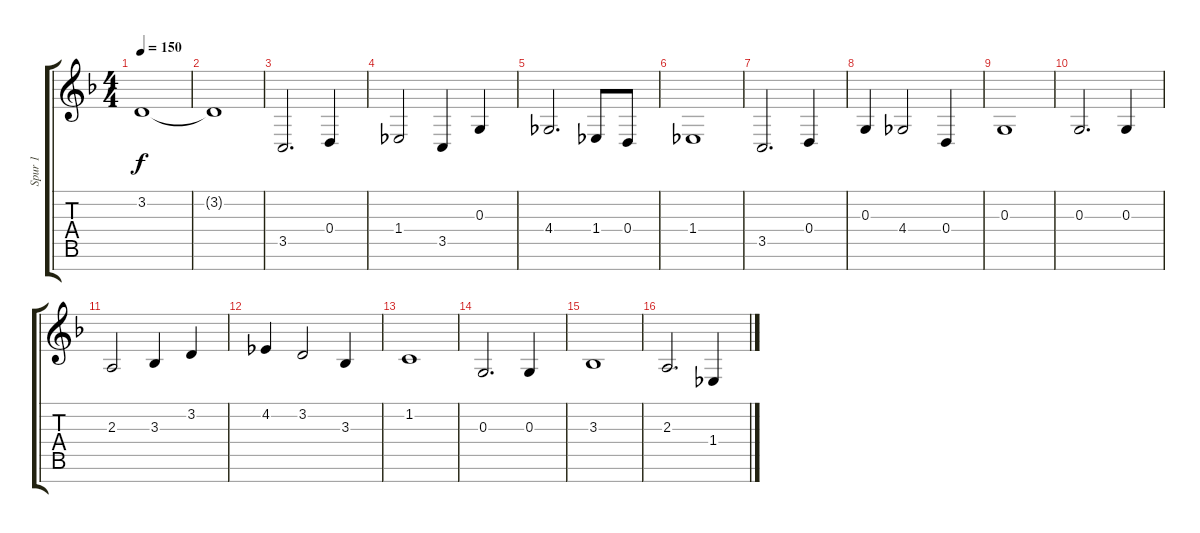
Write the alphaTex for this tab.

\track ("Spur 1" "Spur 1") {instrument cello}
\staff {score tabs}
\tuning (E4 B3 G3 D3 A2 E2 B1) {hide}
\ts (4 4)
\tempo 150
\clef g2
\ks f
3.2{t}.1{dy f} |
3.2{t}.1 |
3.5.2{d} 0.4.4 |
1.4.2 3.5.4 0.3.4 |
4.4.2{d} 1.4.8 0.4.8 |
1.4.1 |
3.5.2{d} 0.4.4 |
0.3.4 4.4.2 0.4.4 |
0.3.1 |
0.3.2{d} 0.3.4 |
2.3.2 3.3.4 3.2.4 |
4.2.4 3.2.2 3.3.4 |
1.2.1 |
0.3.2{d} 0.3.4 |
3.3.1 |
2.3.2{d} 1.4.4
